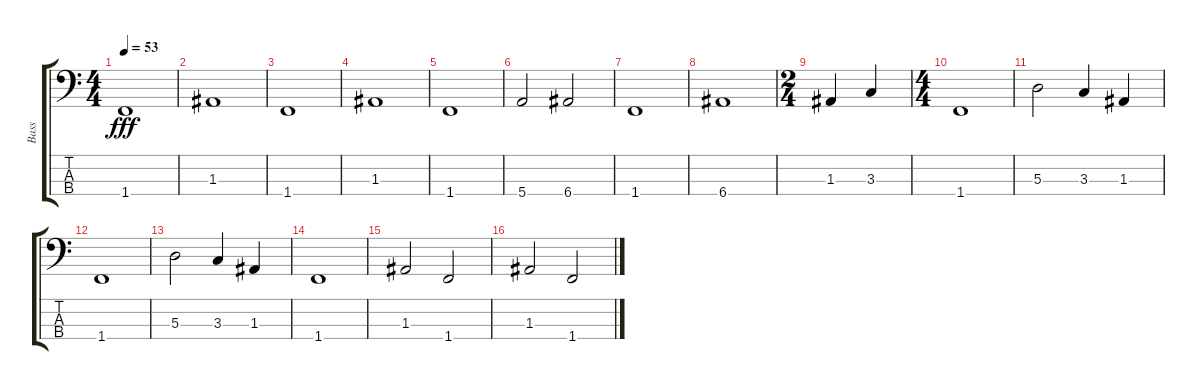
\track ("Bass" "Bass") {instrument electricbassfinger}
\staff {score tabs}
\tuning (G2 D2 A1 E1) {hide}
\ts (4 4)
\tempo 53
\clef f4
\ks c
1.4.1{dy fff} |
1.3.1 |
1.4.1 |
1.3.1 |
1.4.1 |
5.4.2 6.4.2 |
1.4.1 |
6.4.1 |
\ts (2 4)
1.3.4 3.3.4 |
\ts (4 4)
1.4.1 |
5.3.2 3.3.4 1.3.4 |
1.4.1 |
5.3.2 3.3.4 1.3.4 |
1.4.1 |
1.3.2 1.4.2 |
1.3.2 1.4.2
